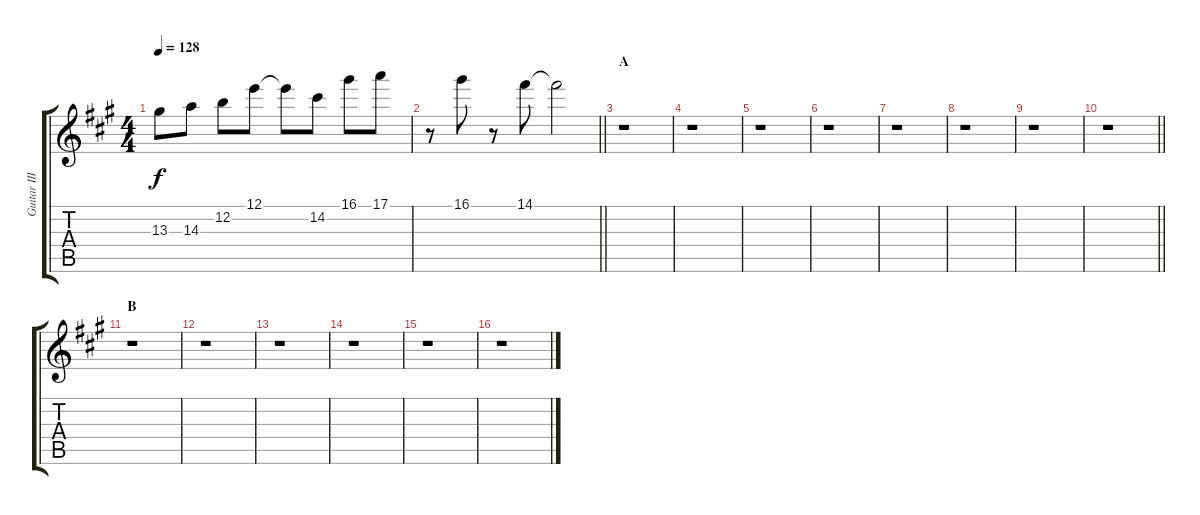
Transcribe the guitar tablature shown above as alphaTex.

\track ("Guitar III" "Guitar III") {instrument overdrivenguitar}
\staff {score tabs}
\tuning (E4 B3 G3 D3 A2 E2) {hide}
\ts (4 4)
\tempo 128
\clef g2
\ks a
13.3.8{dy f} 14.3.8 12.2.8 12.1.8 12.1{t}.8 14.2.8 16.1.8 17.1.8 |
\barLineRight lightlight
r.8 16.1.8 r.8 14.1.8 14.1{t}.2 |
\section ("" "A")
r.1 |
r.1 |
r.1 |
r.1 |
r.1 |
r.1 |
r.1 |
\barLineRight lightlight
r.1 |
\section ("" "B")
r.1 |
r.1 |
r.1 |
r.1 |
r.1 |
r.1
